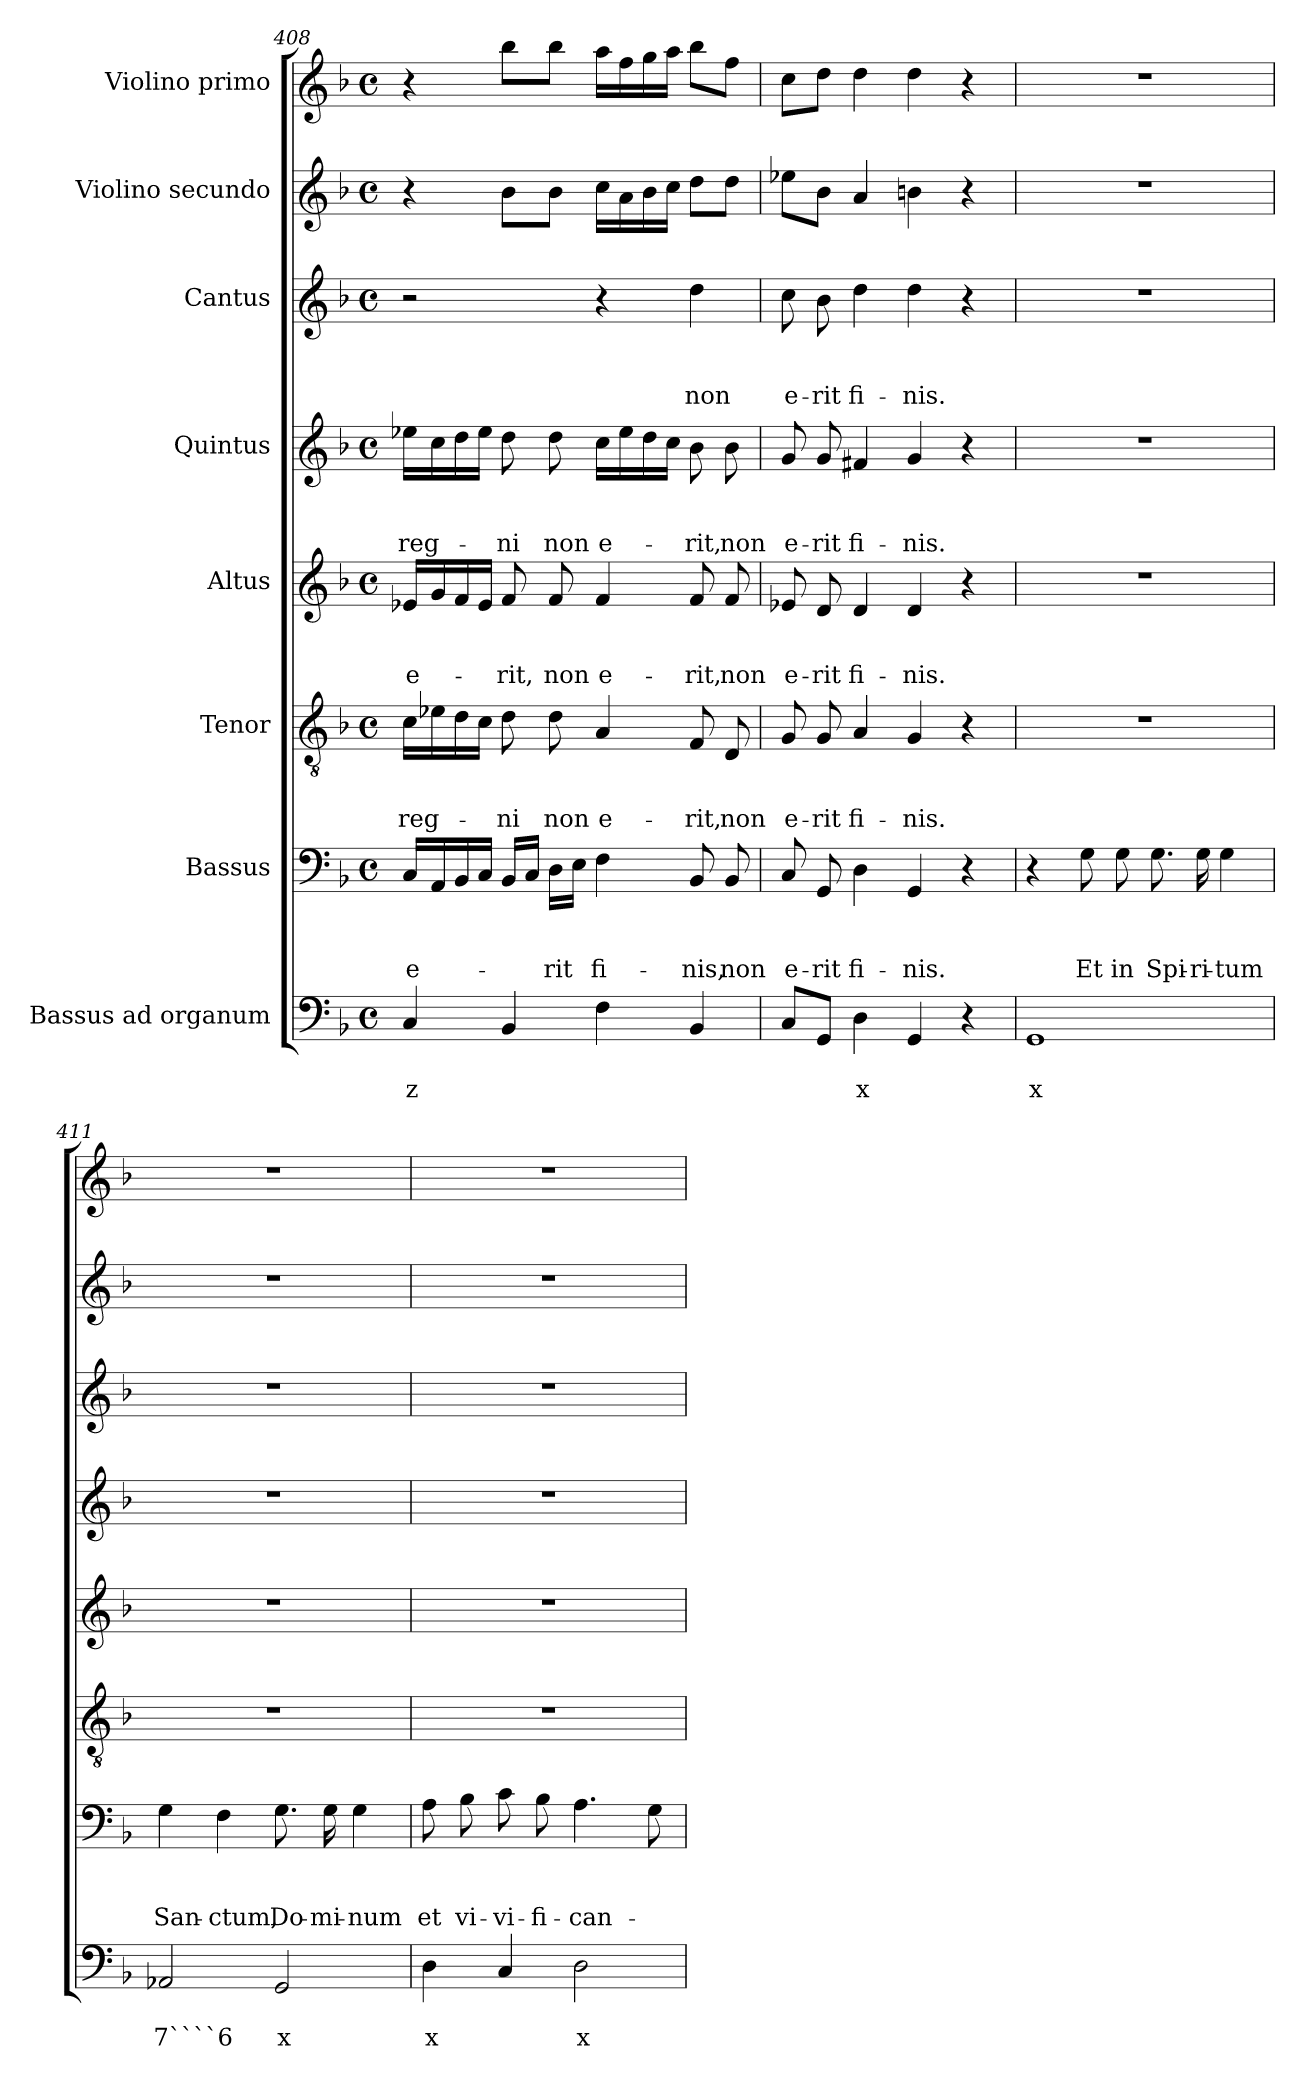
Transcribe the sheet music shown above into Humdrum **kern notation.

**kern	**text	**text	**kern	**text	**text	**text	**kern	**text	**text	**text	**kern	**text	**text	**text	**kern	**text	**text	**text	**kern	**text	**text	**text	**kern	**kern
*part8	*part8	*part8	*part7	*part7	*part7	*part7	*part6	*part6	*part6	*part6	*part5	*part5	*part5	*part5	*part4	*part4	*part4	*part4	*part3	*part3	*part3	*part3	*part2	*part1
*staff8	*staff8	*staff8	*staff7	*staff7	*staff7	*staff7	*staff6	*staff6	*staff6	*staff6	*staff5	*staff5	*staff5	*staff5	*staff4	*staff4	*staff4	*staff4	*staff3	*staff3	*staff3	*staff3	*staff2	*staff1
*I"Bassus ad  organum	*	*	*I"Bassus	*	*	*	*I"Tenor	*	*	*	*I"Altus	*	*	*	*I"Quintus	*	*	*	*I"Cantus	*	*	*	*I"Violino secundo	*I"Violino primo
*clefF4	*	*	*clefF4	*	*	*	*clefGv2	*	*	*	*clefG2	*	*	*	*clefG2	*	*	*	*clefG2	*	*	*	*clefG2	*clefG2
*k[b-]	*	*	*k[b-]	*	*	*	*k[b-]	*	*	*	*k[b-]	*	*	*	*k[b-]	*	*	*	*k[b-]	*	*	*	*k[b-]	*k[b-]
*F:	*	*	*F:	*	*	*	*F:	*	*	*	*F:	*	*	*	*F:	*	*	*	*F:	*	*	*	*F:	*F:
*M4/4	*	*	*M4/4	*	*	*	*M4/4	*	*	*	*M4/4	*	*	*	*M4/4	*	*	*	*M4/4	*	*	*	*M4/4	*M4/4
*met(c)	*	*	*met(c)	*	*	*	*met(c)	*	*	*	*met(c)	*	*	*	*met(c)	*	*	*	*met(c)	*	*	*	*met(c)	*met(c)
=408	=408	=408	=408	=408	=408	=408	=408	=408	=408	=408	=408	=408	=408	=408	=408	=408	=408	=408	=408	=408	=408	=408	=408	=408
!	!	!LO:LY:b	!	!	!	!LO:LY:b	!	!	!	!LO:LY:b	!	!	!	!LO:LY:b	!	!	!	!LO:LY:b	!	!	!	!	!	!
4C/	.	z	16C/LL	.	.	e-	16c\LL	.	.	reg-	16e-X/LL	.	.	e-	16ee-X\LL	.	.	reg-	2r	.	.	.	4r	4r
.	.	.	16AA/	.	.	.	16e-X\	.	.	.	16g/	.	.	.	16cc\	.	.	.	.	.	.	.	.	.
.	.	.	16BB-/	.	.	.	16d\	.	.	.	16f/	.	.	.	16dd\	.	.	.	.	.	.	.	.	.
.	.	.	16C/JJ	.	.	.	16c\JJ	.	.	.	16e-/JJ	.	.	.	16ee-\JJ	.	.	.	.	.	.	.	.	.
!	!	!	!	!	!	!	!	!	!	!LO:LY:b	!	!	!	!LO:LY:b	!	!	!	!LO:LY:b	!	!	!	!	!	!
4BB-/	.	.	16BB-/LL	.	.	.	8d\	.	.	-ni	8f/	.	.	-rit,	8dd\	.	.	-ni	.	.	.	.	8b-\L	8bb-\L
.	.	.	16C/JJ	.	.	.	.	.	.	.	.	.	.	.	.	.	.	.	.	.	.	.	.	.
!	!	!	!	!	!	!LO:LY:b	!	!	!	!LO:LY:b	!	!	!	!LO:LY:b	!	!	!	!LO:LY:b	!	!	!	!	!	!
.	.	.	16D\LL	.	.	-rit	8d\	.	.	non	8f/	.	.	non	8dd\	.	.	non	.	.	.	.	8b-\J	8bb-\J
.	.	.	16E\JJ	.	.	.	.	.	.	.	.	.	.	.	.	.	.	.	.	.	.	.	.	.
!	!	!	!	!	!	!LO:LY:b	!	!	!	!LO:LY:b	!	!	!	!LO:LY:b	!	!	!	!LO:LY:b	!	!	!	!	!	!
4F\	.	.	4F\	.	.	fi-	4A/	.	.	e-	4f/	.	.	e-	16cc\LL	.	.	e-	4r	.	.	.	16cc\LL	16aa\LL
.	.	.	.	.	.	.	.	.	.	.	.	.	.	.	16ee-\	.	.	.	.	.	.	.	16a\	16ff\
.	.	.	.	.	.	.	.	.	.	.	.	.	.	.	16dd\	.	.	.	.	.	.	.	16b-\	16gg\
.	.	.	.	.	.	.	.	.	.	.	.	.	.	.	16cc\JJ	.	.	.	.	.	.	.	16cc\JJ	16aa\JJ
!	!	!	!	!	!	!LO:LY:b	!	!	!	!LO:LY:b	!	!	!	!LO:LY:b	!	!	!	!LO:LY:b	!	!	!	!LO:LY:b	!	!
4BB-/	.	.	8BB-/	.	.	-nis,	8F/	.	.	-rit,	8f/	.	.	-rit,	8b-\	.	.	-rit,	4dd\	.	.	non	8dd\L	8bb-\L
!	!	!	!	!	!	!LO:LY:b	!	!	!	!LO:LY:b	!	!	!	!LO:LY:b	!	!	!	!LO:LY:b	!	!	!	!	!	!
.	.	.	8BB-/	.	.	non	8D/	.	.	non	8f/	.	.	non	8b-\	.	.	non	.	.	.	.	8dd\J	8ff\J
!!LO:LB:g=z
=409	=409	=409	=409	=409	=409	=409	=409	=409	=409	=409	=409	=409	=409	=409	=409	=409	=409	=409	=409	=409	=409	=409	=409	=409
!	!	!	!	!	!	!LO:LY:b	!	!	!	!LO:LY:b	!	!	!	!LO:LY:b	!	!	!	!LO:LY:b	!	!	!	!LO:LY:b	!	!
8C/L	.	.	8C/	.	.	e-	8G/	.	.	e-	8e-X/	.	.	e-	8g/	.	.	e-	8cc\	.	.	e-	8ee-X\L	8cc\L
!	!	!	!	!	!	!LO:LY:b	!	!	!	!LO:LY:b	!	!	!	!LO:LY:b	!	!	!	!LO:LY:b	!	!	!	!LO:LY:b	!	!
8GG/J	.	.	8GG/	.	.	-rit	8G/	.	.	-rit	8d/	.	.	-rit	8g/	.	.	-rit	8b-\	.	.	-rit	8b-\J	8dd\J
!	!	!LO:LY:b	!	!	!	!LO:LY:b	!	!	!	!LO:LY:b	!	!	!	!LO:LY:b	!	!	!	!LO:LY:b	!	!	!	!LO:LY:b	!	!
4D\	.	x	4D\	.	.	fi-	4A/	.	.	fi-	4d/	.	.	fi-	4f#X/	.	.	fi-	4dd\	.	.	fi-	4a/	4dd\
!	!	!	!	!	!	!LO:LY:b	!	!	!	!LO:LY:b	!	!	!	!LO:LY:b	!	!	!	!LO:LY:b	!	!	!	!LO:LY:b	!	!
4GG/	.	.	4GG/	.	.	-nis.	4G/	.	.	-nis.	4d/	.	.	-nis.	4g/	.	.	-nis.	4dd\	.	.	-nis.	4bn\	4dd\
4r	.	.	4r	.	.	.	4r	.	.	.	4r	.	.	.	4r	.	.	.	4r	.	.	.	4r	4r
=410	=410	=410	=410	=410	=410	=410	=410	=410	=410	=410	=410	=410	=410	=410	=410	=410	=410	=410	=410	=410	=410	=410	=410	=410
!	!	!LO:LY:b	!	!	!	!	!	!	!	!	!	!	!	!	!	!	!	!	!	!	!	!	!	!
1GG	.	x	4r	.	.	.	1r	.	.	.	1r	.	.	.	1r	.	.	.	1r	.	.	.	1r	1r
!	!	!	!	!	!	!LO:LY:b	!	!	!	!	!	!	!	!	!	!	!	!	!	!	!	!	!	!
.	.	.	8G\	.	.	Et	.	.	.	.	.	.	.	.	.	.	.	.	.	.	.	.	.	.
!	!	!	!	!	!	!LO:LY:b	!	!	!	!	!	!	!	!	!	!	!	!	!	!	!	!	!	!
.	.	.	8G\	.	.	in	.	.	.	.	.	.	.	.	.	.	.	.	.	.	.	.	.	.
!	!	!	!	!	!	!LO:LY:b	!	!	!	!	!	!	!	!	!	!	!	!	!	!	!	!	!	!
.	.	.	8.G\	.	.	Spi-	.	.	.	.	.	.	.	.	.	.	.	.	.	.	.	.	.	.
!	!	!	!	!	!	!LO:LY:b	!	!	!	!	!	!	!	!	!	!	!	!	!	!	!	!	!	!
.	.	.	16G\	.	.	-ri-	.	.	.	.	.	.	.	.	.	.	.	.	.	.	.	.	.	.
!	!	!	!	!	!	!LO:LY:b	!	!	!	!	!	!	!	!	!	!	!	!	!	!	!	!	!	!
.	.	.	4G\	.	.	-tum	.	.	.	.	.	.	.	.	.	.	.	.	.	.	.	.	.	.
=411	=411	=411	=411	=411	=411	=411	=411	=411	=411	=411	=411	=411	=411	=411	=411	=411	=411	=411	=411	=411	=411	=411	=411	=411
!	!	!LO:LY:b	!	!	!	!LO:LY:b	!	!	!	!	!	!	!	!	!	!	!	!	!	!	!	!	!	!
2AA-X/	.	7````6	4G\	.	.	San-	1r	.	.	.	1r	.	.	.	1r	.	.	.	1r	.	.	.	1r	1r
!	!	!	!	!	!	!LO:LY:b	!	!	!	!	!	!	!	!	!	!	!	!	!	!	!	!	!	!
.	.	.	4F\	.	.	-ctum,	.	.	.	.	.	.	.	.	.	.	.	.	.	.	.	.	.	.
!	!	!LO:LY:b	!	!	!	!LO:LY:b	!	!	!	!	!	!	!	!	!	!	!	!	!	!	!	!	!	!
2GG/	.	x	8.G\	.	.	Do-	.	.	.	.	.	.	.	.	.	.	.	.	.	.	.	.	.	.
!	!	!	!	!	!	!LO:LY:b	!	!	!	!	!	!	!	!	!	!	!	!	!	!	!	!	!	!
.	.	.	16G\	.	.	-mi-	.	.	.	.	.	.	.	.	.	.	.	.	.	.	.	.	.	.
!	!	!	!	!	!	!LO:LY:b	!	!	!	!	!	!	!	!	!	!	!	!	!	!	!	!	!	!
.	.	.	4G\	.	.	-num	.	.	.	.	.	.	.	.	.	.	.	.	.	.	.	.	.	.
=412	=412	=412	=412	=412	=412	=412	=412	=412	=412	=412	=412	=412	=412	=412	=412	=412	=412	=412	=412	=412	=412	=412	=412	=412
!	!	!LO:LY:b	!	!	!	!LO:LY:b	!	!	!	!	!	!	!	!	!	!	!	!	!	!	!	!	!	!
4D\	.	x	8A\	.	.	et	1r	.	.	.	1r	.	.	.	1r	.	.	.	1r	.	.	.	1r	1r
!	!	!	!	!	!	!LO:LY:b	!	!	!	!	!	!	!	!	!	!	!	!	!	!	!	!	!	!
.	.	.	8B-\	.	.	vi-	.	.	.	.	.	.	.	.	.	.	.	.	.	.	.	.	.	.
!	!	!	!	!	!	!LO:LY:b	!	!	!	!	!	!	!	!	!	!	!	!	!	!	!	!	!	!
4C/	.	.	8c\	.	.	-vi-	.	.	.	.	.	.	.	.	.	.	.	.	.	.	.	.	.	.
!	!	!	!	!	!	!LO:LY:b	!	!	!	!	!	!	!	!	!	!	!	!	!	!	!	!	!	!
.	.	.	8B-\	.	.	-fi-	.	.	.	.	.	.	.	.	.	.	.	.	.	.	.	.	.	.
!	!	!LO:LY:b	!	!	!	!LO:LY:b	!	!	!	!	!	!	!	!	!	!	!	!	!	!	!	!	!	!
2D\	.	x	4.A\	.	.	-can-	.	.	.	.	.	.	.	.	.	.	.	.	.	.	.	.	.	.
.	.	.	8G\	.	.	.	.	.	.	.	.	.	.	.	.	.	.	.	.	.	.	.	.	.
=	=	=	=	=	=	=	=	=	=	=	=	=	=	=	=	=	=	=	=	=	=	=	=	=
*-	*-	*-	*-	*-	*-	*-	*-	*-	*-	*-	*-	*-	*-	*-	*-	*-	*-	*-	*-	*-	*-	*-	*-	*-
